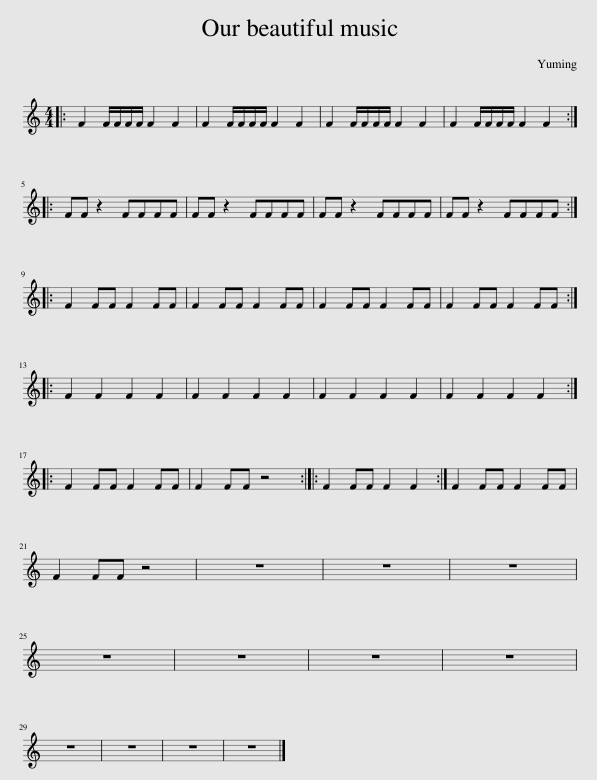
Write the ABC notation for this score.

X:1
L:1/8
M:4/4
I:linebreak $
K:C
V:1 treble
V:1
|: F2 F/F/F/F/ F2 F2 | F2 F/F/F/F/ F2 F2 | F2 F/F/F/F/ F2 F2 | F2 F/F/F/F/ F2 F2 ::$ FF z2 FFFF | %5
 FF z2 FFFF | FF z2 FFFF | FF z2 FFFF ::$ F2 FF F2 FF | F2 FF F2 FF | %10
 F2 FF F2 FF | F2 FF F2 FF ::$ F2 F2 F2 F2 | F2 F2 F2 F2 | F2 F2 F2 F2 | %15
 F2 F2 F2 F2 ::$ F2 FF F2 FF | F2 FF z4 :: F2 FF F2 F2 :| F2 FF F2 FF |$ %20
 F2 FF z4 | z8 | z8 | z8 |$ z8 | %25
 z8 | z8 | z8 |$ z8 | z8 | %30
 z8 | z8 |] %32
